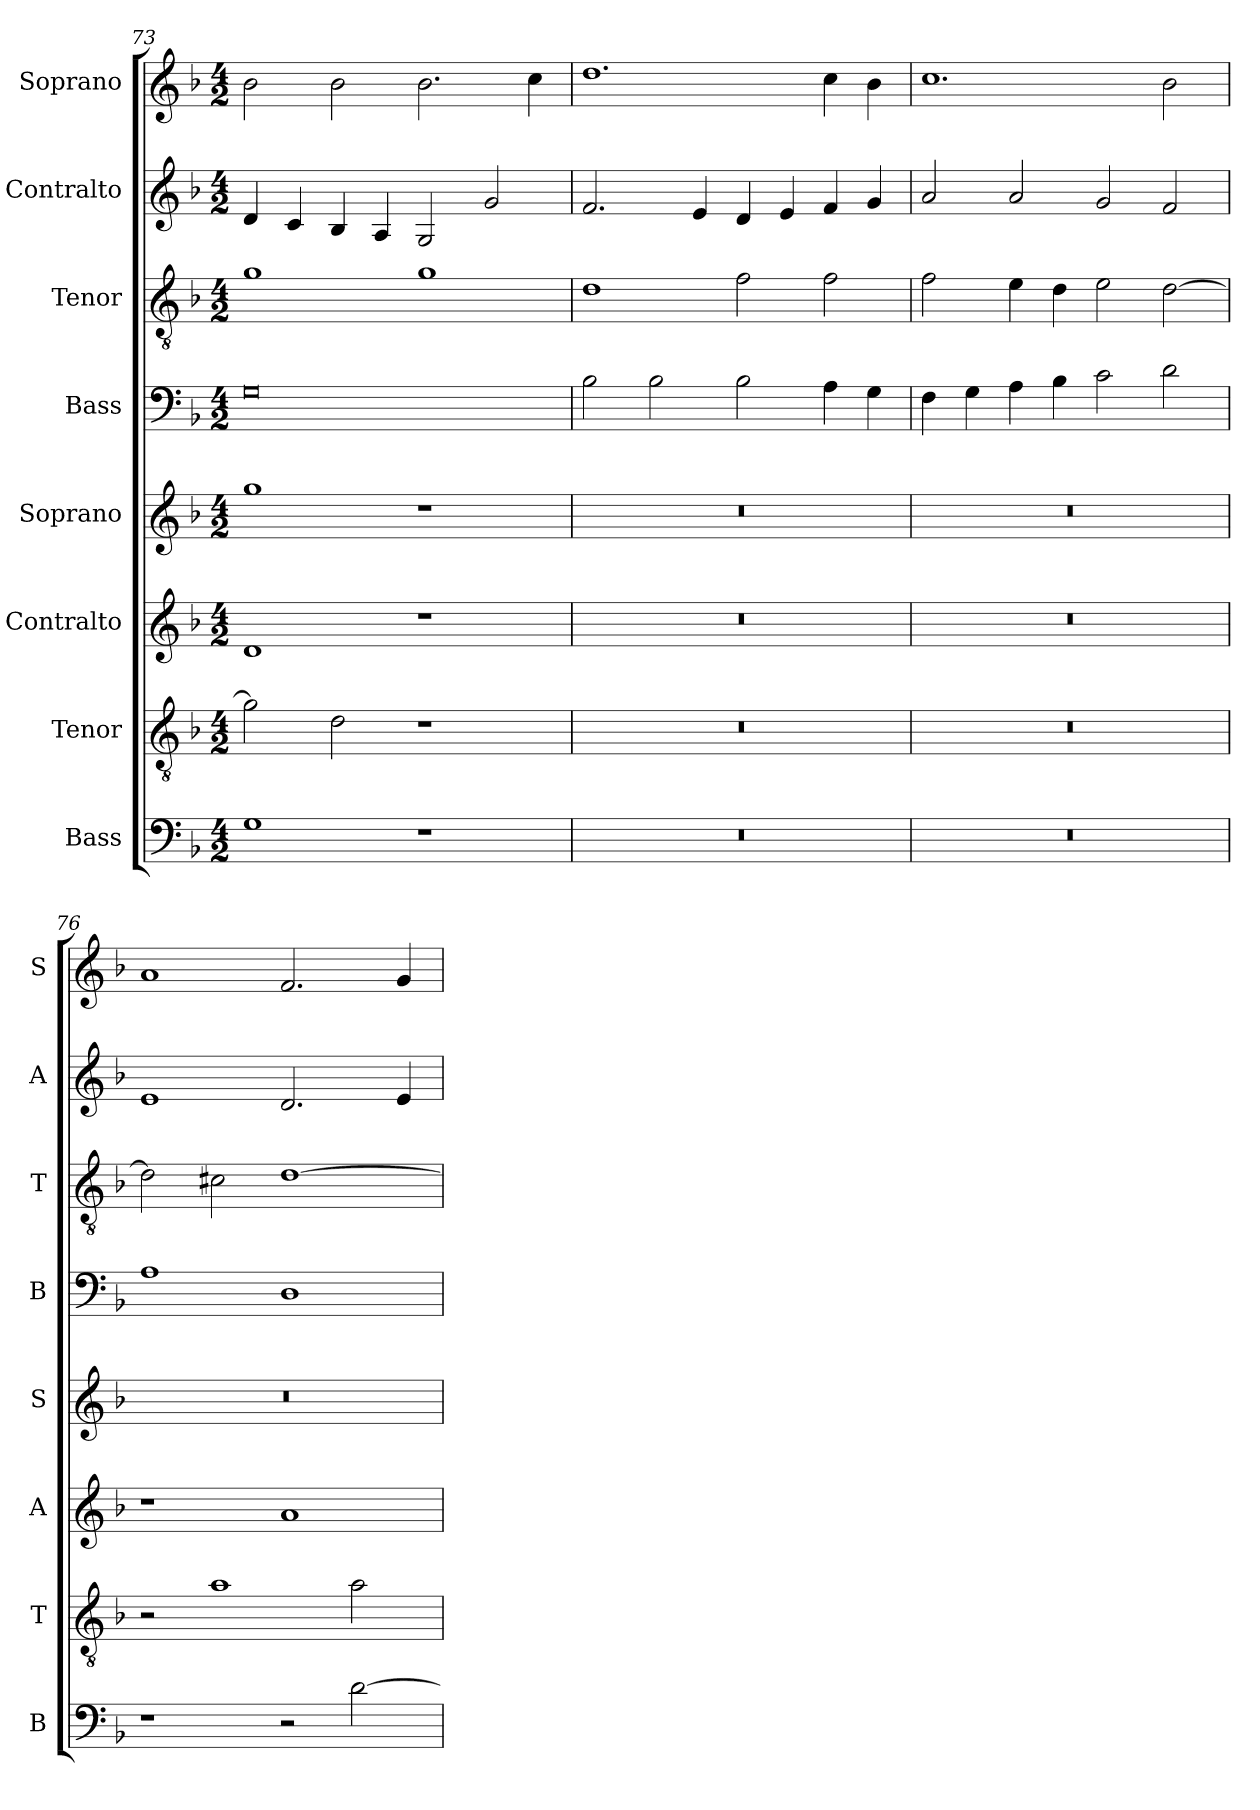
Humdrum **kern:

**kern	**kern	**kern	**kern	**kern	**kern	**kern	**kern
*part8	*part7	*part6	*part5	*part4	*part3	*part2	*part1
*staff8	*staff7	*staff6	*staff5	*staff4	*staff3	*staff2	*staff1
*I"Bass	*I"Tenor	*I"Contralto	*I"Soprano	*I"Bass	*I"Tenor	*I"Contralto	*I"Soprano
*I'B	*I'T	*I'A	*I'S	*I'B	*I'T	*I'A	*I'S
*clefF4	*clefGv2	*clefG2	*clefG2	*clefF4	*clefGv2	*clefG2	*clefG2
*k[b-]	*k[b-]	*k[b-]	*k[b-]	*k[b-]	*k[b-]	*k[b-]	*k[b-]
*G:dor	*G:dor	*G:dor	*G:dor	*G:dor	*G:dor	*G:dor	*G:dor
*M4/2	*M4/2	*M4/2	*M4/2	*M4/2	*M4/2	*M4/2	*M4/2
=73	=73	=73	=73	=73	=73	=73	=73
1G	2g]	1d	1gg	0G	1g	4d	2b-
.	.	.	.	.	.	4c	.
.	2d	.	.	.	.	4B-	2b-
.	.	.	.	.	.	4A	.
1r	1r	1r	1r	.	1g	2G	2.b-
.	.	.	.	.	.	2g	.
.	.	.	.	.	.	.	4cc
=74	=74	=74	=74	=74	=74	=74	=74
0r	0r	0r	0r	2B-	1d	2.f	1.dd
.	.	.	.	2B-	.	.	.
.	.	.	.	.	.	4e	.
.	.	.	.	2B-	2f	4d	.
.	.	.	.	.	.	4e	.
.	.	.	.	4A	2f	4f	4cc
.	.	.	.	4G	.	4g	4b-
=75	=75	=75	=75	=75	=75	=75	=75
0r	0r	0r	0r	4F	2f	2a	1.cc
.	.	.	.	4G	.	.	.
.	.	.	.	4A	4e	2a	.
.	.	.	.	4B-	4d	.	.
.	.	.	.	2c	2e	2g	.
.	.	.	.	2d	[2d	2f	2b-
=76	=76	=76	=76	=76	=76	=76	=76
1r	2r	1r	0r	1A	2d]	1e	1a
.	1a	.	.	.	2c#X	.	.
2r	.	1a	.	1D	[1d	2.d	2.f
[2d	2a	.	.	.	.	.	.
.	.	.	.	.	.	4e	4g
=	=	=	=	=	=	=	=
*-	*-	*-	*-	*-	*-	*-	*-
